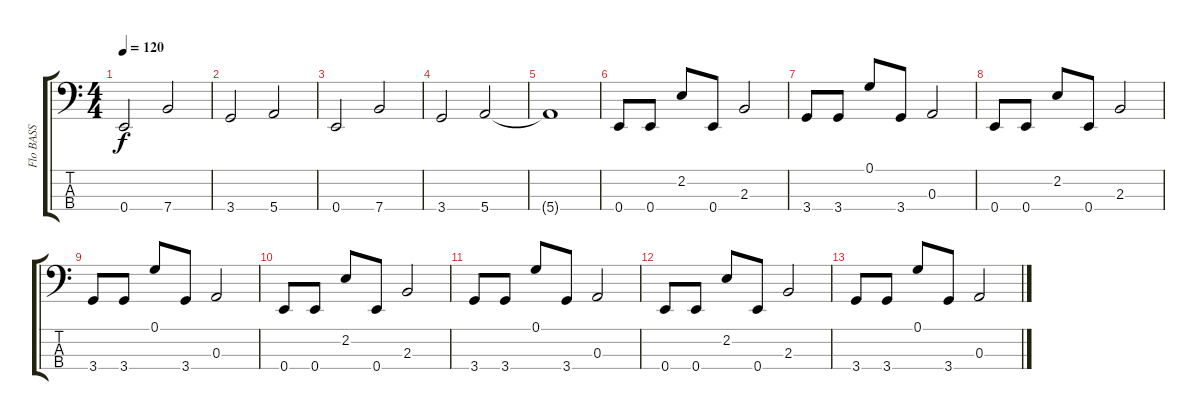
\track ("Flo BASS" "Flo BASS") {instrument slapbass1}
\staff {score tabs}
\tuning (G2 D2 A1 E1) {hide}
\ts (4 4)
\tempo 120
\clef f4
\ks c
0.4.2{dy f instrument slapbass1} 7.4.2 |
3.4.2 5.4.2 |
0.4.2{instrument slapbass1} 7.4.2 |
3.4.2 5.4.2 |
5.4{t}.1 |
0.4.8 0.4.8 2.2.8 0.4.8 2.3.2 |
3.4.8 3.4.8 0.1.8 3.4.8 0.3.2 |
0.4.8 0.4.8 2.2.8 0.4.8 2.3.2 |
3.4.8 3.4.8 0.1.8 3.4.8 0.3.2 |
0.4.8 0.4.8 2.2.8 0.4.8 2.3.2 |
3.4.8 3.4.8 0.1.8 3.4.8 0.3.2 |
0.4.8 0.4.8 2.2.8 0.4.8 2.3.2 |
3.4.8 3.4.8 0.1.8 3.4.8 0.3.2
